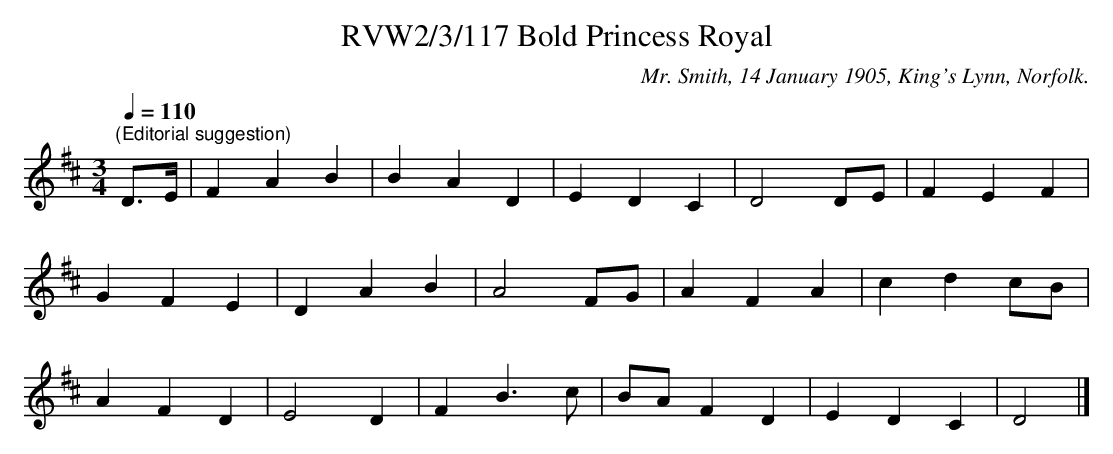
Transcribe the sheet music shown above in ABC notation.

X:1
T:RVW2/3/117 Bold Princess Royal
C:Mr. Smith, 14 January 1905, King's Lynn, Norfolk.
L:1/4
Q:1/4=110
M:3/4
K:D
"^(Editorial suggestion)" D/>E/ | F A B | B A D | E D C | D2 D/E/ | F E F |$ G F E | D A B |
A2 F/G/ | A F A | c d c/B/ |$ A F D | E2 D | F B3/2 c/ | B/A/ F D | E D C | D2 |]
